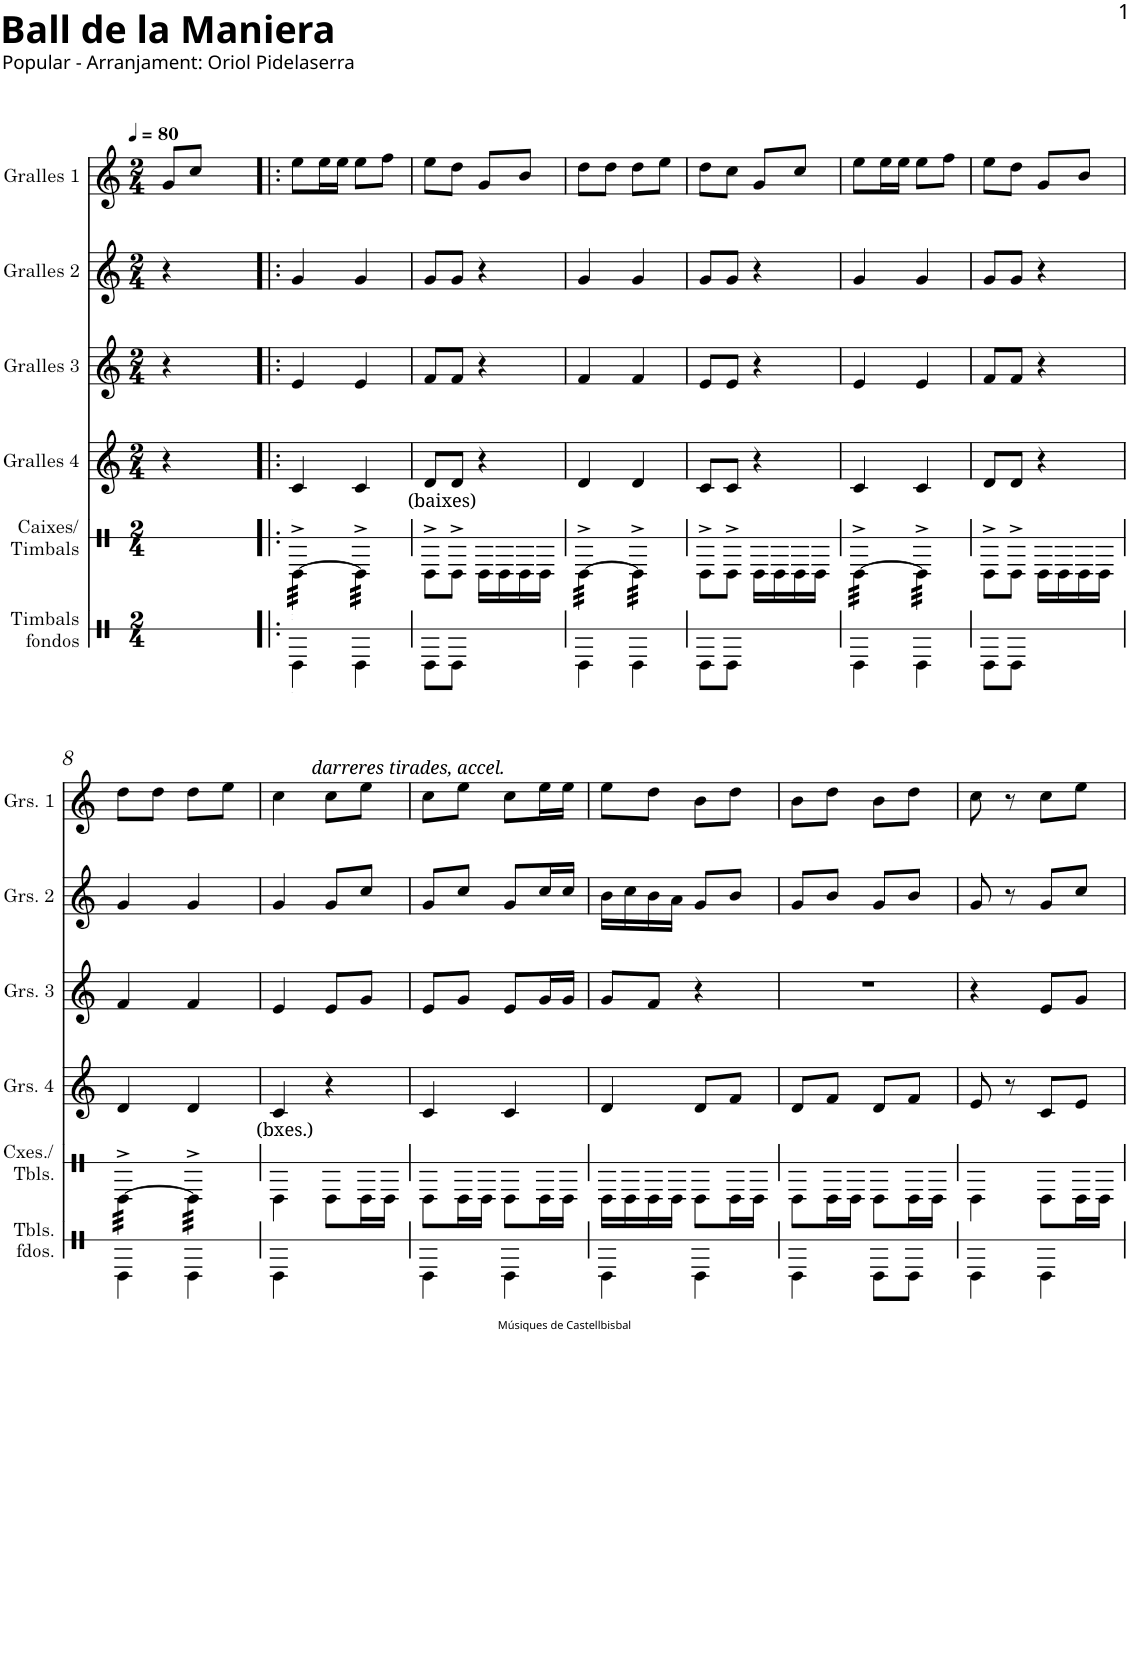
**kern	**kern	**kern	**kern	**kern	**kern
*part6	*part5	*part4	*part3	*part2	*part1
*staff6	*staff5	*staff4	*staff3	*staff2	*staff1
*I"Timbals fondos	*I"Caixes/ Timbals	*I"Gralles 4	*I"Gralles 3	*I"Gralles 2	*I"Gralles 1
*I'Tbls. fdos.	*I'Cxes./ Tbls.	*I'Grs. 4	*I'Grs. 3	*I'Grs. 2	*I'Grs. 1
*stria1	*stria1	*	*	*	*
*clefX	*clefX	*clefG2	*clefG2	*clefG2	*clefG2
*k[]	*k[]	*k[]	*k[]	*k[]	*k[]
*M2/4	*M2/4	*M2/4	*M2/4	*M2/4	*M2/4
*MM80	*MM80	*MM80	*MM80	*MM80	*MM80
=1	=1	=1	=1	=1	=1
2ryy	2ryy	4r	4r	4r	8g/L
.	.	.	.	.	8cc/J
.	.	4ryy	4ryy	4ryy	4ryy
=2!|:	=2!|:	=2!|:	=2!|:	=2!|:	=2!|:
!	!LO:TX:b:t=.	!	!	!	!
!	!LO:TX:a:t=.	!	!	!	!
!LO:TX:b:t=.	!	!	!	!	!
!LO:TX:a:t=.	!	!	!	!	!
*	*tremolo	*	*	*	*
4e\	[32e^\LLL	4c/	4e/	4g/	8ee\L
.	32e^\	.	.	.	.
.	32e^\	.	.	.	.
.	32e^\	.	.	.	.
.	32e^\	.	.	.	16ee\L
.	32e^\	.	.	.	.
.	32e^\	.	.	.	16ee\JJ
.	32e^\JJJ	.	.	.	.
4e\	32e^\]LLL	4c/	4e/	4g/	8ee\L
.	32e^\	.	.	.	.
.	32e^\	.	.	.	.
.	32e^\	.	.	.	.
.	32e^\	.	.	.	8ff\J
.	32e^\	.	.	.	.
.	32e^\	.	.	.	.
.	32e^\JJJ	.	.	.	.
*	*Xtremolo	*	*	*	*
!	!	!LO:TX:b:t=(baixes)	!	!	!
=3	=3	=3	=3	=3	=3
8e\L	8e^\L	8d/L	8f/L	8g/L	8ee\L
8e\J	8e^\J	8d/J	8f/J	8g/J	8dd\J
4ryy	16e\LL	4r	4r	4r	8g/L
.	16e\	.	.	.	.
.	16e\	.	.	.	8b/J
.	16e\JJ	.	.	.	.
=4	=4	=4	=4	=4	=4
*	*tremolo	*	*	*	*
4e\	[32e^\LLL	4d/	4f/	4g/	8dd\L
.	32e^\	.	.	.	.
.	32e^\	.	.	.	.
.	32e^\	.	.	.	.
.	32e^\	.	.	.	8dd\J
.	32e^\	.	.	.	.
.	32e^\	.	.	.	.
.	32e^\JJJ	.	.	.	.
4e\	32e^\]LLL	4d/	4f/	4g/	8dd\L
.	32e^\	.	.	.	.
.	32e^\	.	.	.	.
.	32e^\	.	.	.	.
.	32e^\	.	.	.	8ee\J
.	32e^\	.	.	.	.
.	32e^\	.	.	.	.
.	32e^\JJJ	.	.	.	.
*	*Xtremolo	*	*	*	*
=5	=5	=5	=5	=5	=5
8e\L	8e^\L	8c/L	8e/L	8g/L	8dd\L
8e\J	8e^\J	8c/J	8e/J	8g/J	8cc\J
4ryy	16e\LL	4r	4r	4r	8g/L
.	16e\	.	.	.	.
.	16e\	.	.	.	8cc/J
.	16e\JJ	.	.	.	.
=6	=6	=6	=6	=6	=6
*	*tremolo	*	*	*	*
4e\	[32e^\LLL	4c/	4e/	4g/	8ee\L
.	32e^\	.	.	.	.
.	32e^\	.	.	.	.
.	32e^\	.	.	.	.
.	32e^\	.	.	.	16ee\L
.	32e^\	.	.	.	.
.	32e^\	.	.	.	16ee\JJ
.	32e^\JJJ	.	.	.	.
4e\	32e^\]LLL	4c/	4e/	4g/	8ee\L
.	32e^\	.	.	.	.
.	32e^\	.	.	.	.
.	32e^\	.	.	.	.
.	32e^\	.	.	.	8ff\J
.	32e^\	.	.	.	.
.	32e^\	.	.	.	.
.	32e^\JJJ	.	.	.	.
*	*Xtremolo	*	*	*	*
=7	=7	=7	=7	=7	=7
8e\L	8e^\L	8d/L	8f/L	8g/L	8ee\L
8e\J	8e^\J	8d/J	8f/J	8g/J	8dd\J
4ryy	16e\LL	4r	4r	4r	8g/L
.	16e\	.	.	.	.
.	16e\	.	.	.	8b/J
.	16e\JJ	.	.	.	.
!!LO:LB:g=z
=8	=8	=8	=8	=8	=8
*	*tremolo	*	*	*	*
4e\	[32e^\LLL	4d/	4f/	4g/	8dd\L
.	32e^\	.	.	.	.
.	32e^\	.	.	.	.
.	32e^\	.	.	.	.
.	32e^\	.	.	.	8dd\J
.	32e^\	.	.	.	.
.	32e^\	.	.	.	.
.	32e^\JJJ	.	.	.	.
4e\	32e^\]LLL	4d/	4f/	4g/	8dd\L
.	32e^\	.	.	.	.
.	32e^\	.	.	.	.
.	32e^\	.	.	.	.
.	32e^\	.	.	.	8ee\J
.	32e^\	.	.	.	.
.	32e^\	.	.	.	.
.	32e^\JJJ	.	.	.	.
*	*Xtremolo	*	*	*	*
!	!	!LO:TX:b:t=(bxes.)	!	!	!
=9	=9	=9	=9	=9	=9
*	*	*	*	*	*^
4e\	4e\	4c/	4e/	4g/	4cc\	8.ryy
!	!	!	!	!	!	!LO:TX:a:i:t=darreres tirades, accel.
.	.	.	.	.	.	4ryy
4ryy	8e\L	4r	8e/L	8g/L	8cc\L	.
.	16e\L	.	8g/J	8cc/J	8ee\J	.
.	16e\JJ	.	.	.	.	16ryy
*	*	*	*	*	*v	*v
=10	=10	=10	=10	=10	=10
4e\	8e\L	4c/	8e/L	8g/L	8cc\L
.	16e\L	.	8g/J	8cc/J	8ee\J
.	16e\JJ	.	.	.	.
4e\	8e\L	4c/	8e/L	8g/L	8cc\L
.	16e\L	.	16g/L	16cc/L	16ee\L
.	16e\JJ	.	16g/JJ	16cc/JJ	16ee\JJ
=11	=11	=11	=11	=11	=11
4e\	16e\LL	4d/	8g/L	16b\LL	8ee\L
.	16e\	.	.	16cc\	.
.	16e\	.	8f/J	16b\	8dd\J
.	16e\JJ	.	.	16a\JJ	.
4e\	8e\L	8d/L	4r	8g/L	8b\L
.	16e\L	8f/J	.	8b/J	8dd\J
.	16e\JJ	.	.	.	.
=12	=12	=12	=12	=12	=12
4e\	8e\L	8d/L	2r	8g/L	8b\L
.	16e\L	8f/J	.	8b/J	8dd\J
.	16e\JJ	.	.	.	.
8e\L	8e\L	8d/L	.	8g/L	8b\L
8e\J	16e\L	8f/J	.	8b/J	8dd\J
.	16e\JJ	.	.	.	.
=13	=13	=13	=13	=13	=13
4e\	4e\	8e/	4r	8g/	8cc\
.	.	8r	.	8r	8r
4e\	8e\L	8c/L	8e/L	8g/L	8cc\L
.	16e\L	8e/J	8g/J	8cc/J	8ee\J
.	16e\JJ	.	.	.	.
=	=	=	=	=	=
*-	*-	*-	*-	*-	*-
